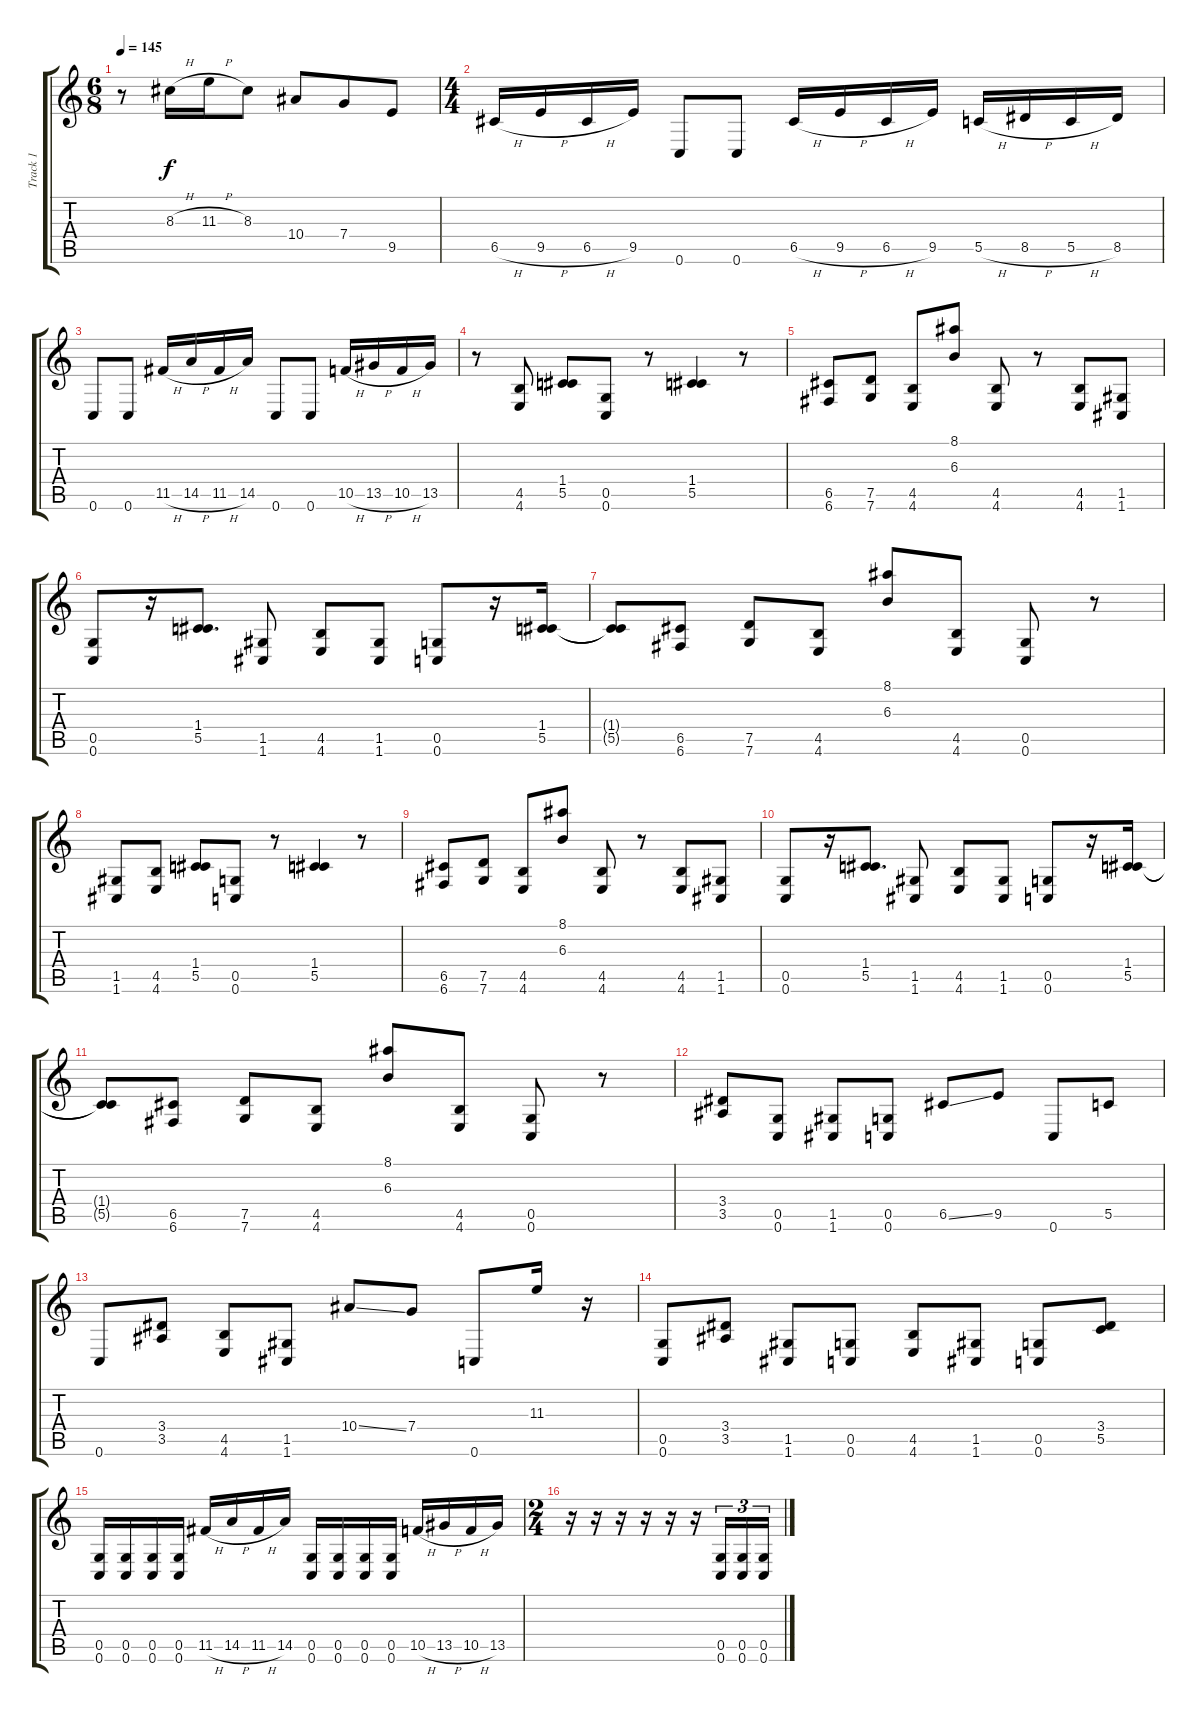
\track ("Track 1" "Track 1") {instrument distortionguitar}
\staff {score tabs}
\tuning (D4 A3 F3 C3 G2 C2) {hide}
\ts (6 8)
\tempo 145
\clef g2
\ks c
r.8{dy f} 8.3{h}.16 11.3{h}.16 8.3.8 10.4.8 7.4.8 9.5.8 |
\ts (4 4)
6.5{h}.16 9.5{h}.16 6.5{h}.16 9.5.16 0.6.8 0.6.8 6.5{h}.16 9.5{h}.16 6.5{h}.16 9.5.16 5.5{h}.16 8.5{h}.16 5.5{h}.16 8.5.16 |
0.6.8 0.6.8 11.5{h}.16 14.5{h}.16 11.5{h}.16 14.5.16 0.6.8 0.6.8 10.5{h}.16 13.5{h}.16 10.5{h}.16 13.5.16 |
r.8 (4.5 4.6).8 (1.4 5.5).8 (0.5 0.6).8 r.8 (1.4 5.5).4 r.8 |
(6.5 6.6).8 (7.5 7.6).8 (4.5 4.6).8 (8.1 6.3).8 (4.5 4.6).8 r.8 (4.5 4.6).8 (1.5 1.6).8 |
(0.5 0.6).8 r.16 (1.4 5.5).8{d} (1.5 1.6).8 (4.5 4.6).8 (1.5 1.6).8 (0.5 0.6).8 r.16 (1.4 5.5).16 |
(1.4{t} 5.5{t}).8 (6.5 6.6).8 (7.5 7.6).8 (4.5 4.6).8 (8.1 6.3).8 (4.5 4.6).8 (0.5 0.6).8 r.8 |
(1.5 1.6).8 (4.5 4.6).8 (1.4 5.5).8 (0.5 0.6).8 r.8 (1.4 5.5).4 r.8 |
(6.5 6.6).8 (7.5 7.6).8 (4.5 4.6).8 (8.1 6.3).8 (4.5 4.6).8 r.8 (4.5 4.6).8 (1.5 1.6).8 |
(0.5 0.6).8 r.16 (1.4 5.5).8{d} (1.5 1.6).8 (4.5 4.6).8 (1.5 1.6).8 (0.5 0.6).8 r.16 (1.4 5.5).16 |
(1.4{t} 5.5{t}).8 (6.5 6.6).8 (7.5 7.6).8 (4.5 4.6).8 (8.1 6.3).8 (4.5 4.6).8 (0.5 0.6).8 r.8 |
(3.4 3.5).8 (0.5 0.6).8 (1.5 1.6).8 (0.5 0.6).8 6.5{ss}.8 9.5.8 0.6.8 5.5.8 |
0.6.8 (3.4 3.5).8 (4.5 4.6).8 (1.5 1.6).8 10.4{ss}.8 7.4.8 0.6.8 11.3.16 r.16 |
(0.5 0.6).8 (3.4 3.5).8 (1.5 1.6).8 (0.5 0.6).8 (4.5 4.6).8 (1.5 1.6).8 (0.5 0.6).8 (3.4 5.5).8 |
(0.5 0.6).16 (0.5 0.6).16 (0.5 0.6).16 (0.5 0.6).16 11.5{h}.16 14.5{h}.16 11.5{h}.16 14.5.16 (0.5 0.6).16 (0.5 0.6).16 (0.5 0.6).16 (0.5 0.6).16 10.5{h}.16 13.5{h}.16 10.5{h}.16 13.5.16 |
\ts (2 4)
r.16 r.16 r.16 r.16 r.16 r.16 (0.5 0.6).16{tu (3 2)} (0.5 0.6).16{tu (3 2)} (0.5 0.6).16{tu (3 2)}
